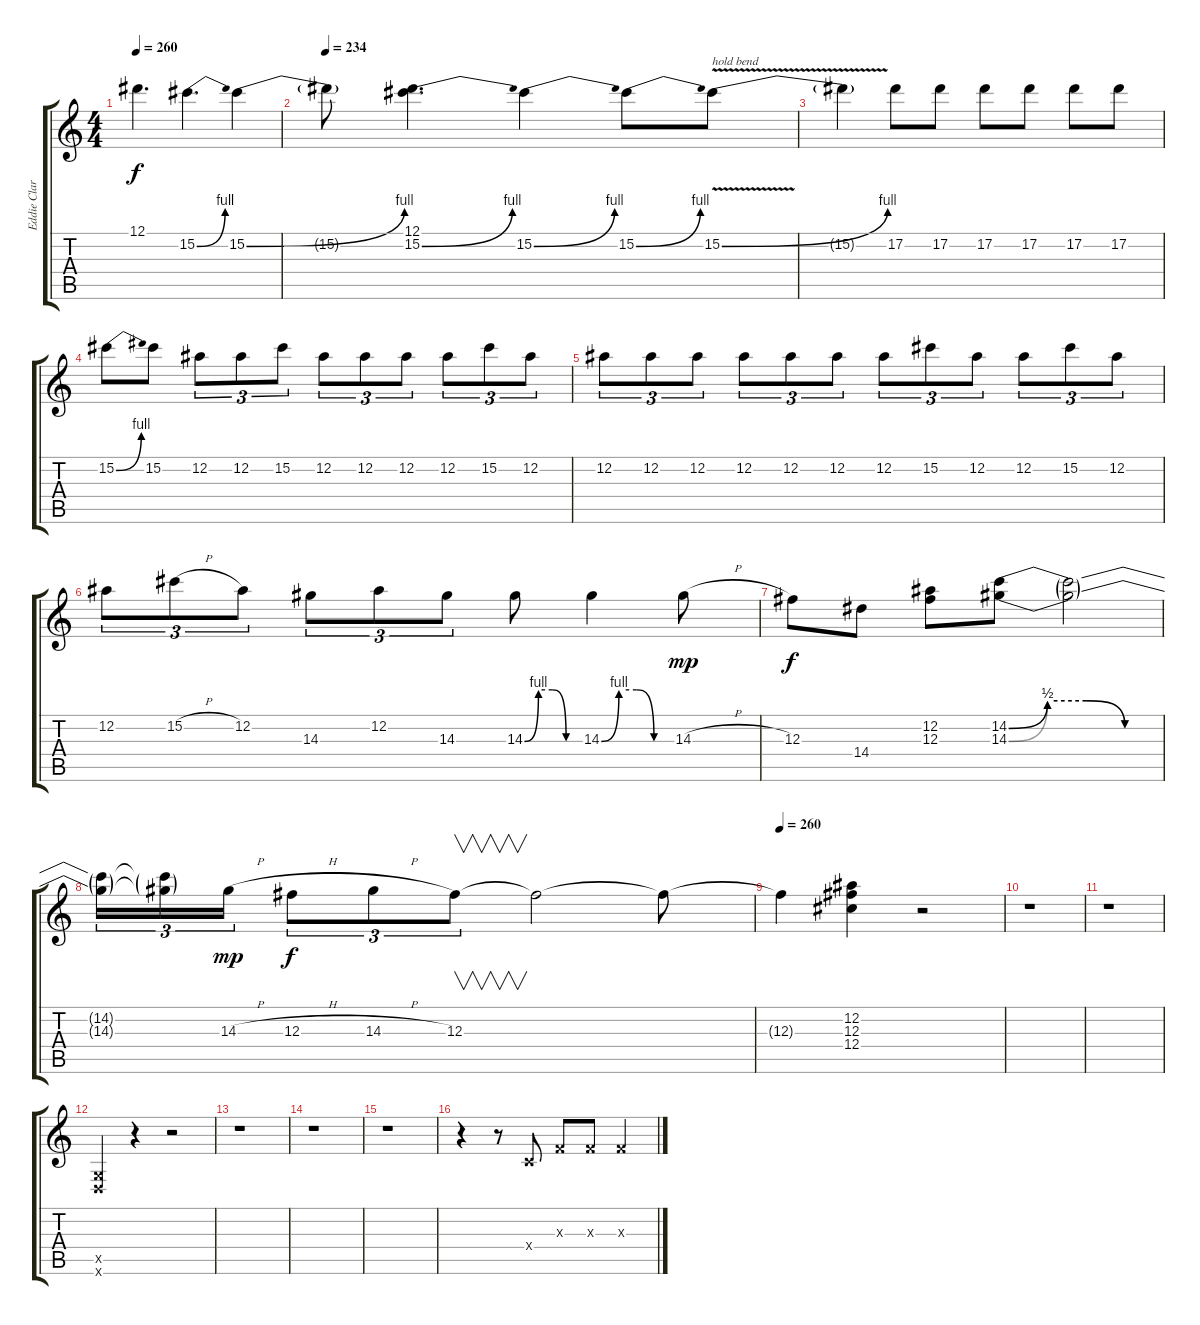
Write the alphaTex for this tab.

\track ("Eddie Clarke-Lead" "Eddie Clar") {instrument distortionguitar}
\staff {score tabs}
\tuning (Eb4 Bb3 Gb3 Db3 Ab2 Eb2) {hide}
\ts (4 4)
\tempo 260
\clef g2
\ks c
12.1.4{d dy f} 15.2{be (bend 0 0 60 4)}.4{d} 15.2{be (bend 0 0 60 4)}.4 |
\tempo 234
15.2{t}.8 (12.1 15.2{be (bend 0 0 60 4)}).4{d} 15.2{be (bend 0 0 60 4)}.4 15.2{be (bend 0 0 60 4)}.8 15.2{be (bend 0 0 60 4) v}.8{txt "hold bend"} |
15.2{t}.4 17.2.8 17.2.8 17.2.8 17.2.8 17.2.8 17.2.8 |
15.2{be (bend 0 0 60 4)}.8 15.2.8 12.2.8{tu (3 2)} 12.2.8{tu (3 2)} 15.2.8{tu (3 2)} 12.2.8{tu (3 2)} 12.2.8{tu (3 2)} 12.2.8{tu (3 2)} 12.2.8{tu (3 2)} 15.2.8{tu (3 2)} 12.2.8{tu (3 2)} |
12.2.8{tu (3 2)} 12.2.8{tu (3 2)} 12.2.8{tu (3 2)} 12.2.8{tu (3 2)} 12.2.8{tu (3 2)} 12.2.8{tu (3 2)} 12.2.8{tu (3 2)} 15.2.8{tu (3 2)} 12.2.8{tu (3 2)} 12.2.8{tu (3 2)} 15.2.8{tu (3 2)} 12.2.8{tu (3 2)} |
12.2.8{tu (3 2)} 15.2{h}.8{tu (3 2)} 12.2.8{tu (3 2)} 14.3.8{tu (3 2)} 12.2.8{tu (3 2)} 14.3.8{tu (3 2)} 14.3{be (custom 0 0 15 4 30 4 45 0 60 0)}.8 14.3{be (custom 0 0 15 4 30 4 45 0 60 0)}.4 14.3{h}.8{dy mp} |
12.3.8{dy f} 14.4.8 (12.2 12.3).8 (14.2{be (custom 0 0 15 2 30 2 45 0 60 0)} 14.3{be (custom 0 0 15 2 30 2 45 0 60 0)}).8 (14.2{t} 14.3{t}).2 |
(14.2{t} 14.3{t}).16{tu (3 2)} (14.2{t} 14.3{t}).16{tu (3 2)} 14.3{h}.16{tu (3 2) dy mp} 12.3{h}.8{tu (3 2) dy f} 14.3{h}.8{tu (3 2)} 12.3.8{v tu (3 2)} 12.3{t}.2 12.3{t}.8 |
\tempo 260
12.3{t}.4 (12.2 12.3 12.4).4 r.2 |
r.1 |
r.1 |
(-1.5{x} -1.6{x}).4 r.4 r.2 |
r.1 |
r.1 |
r.1 |
r.4 r.8 -1.4{x}.8 -1.3{x}.8 -1.3{x}.8 -1.3{x}.4
